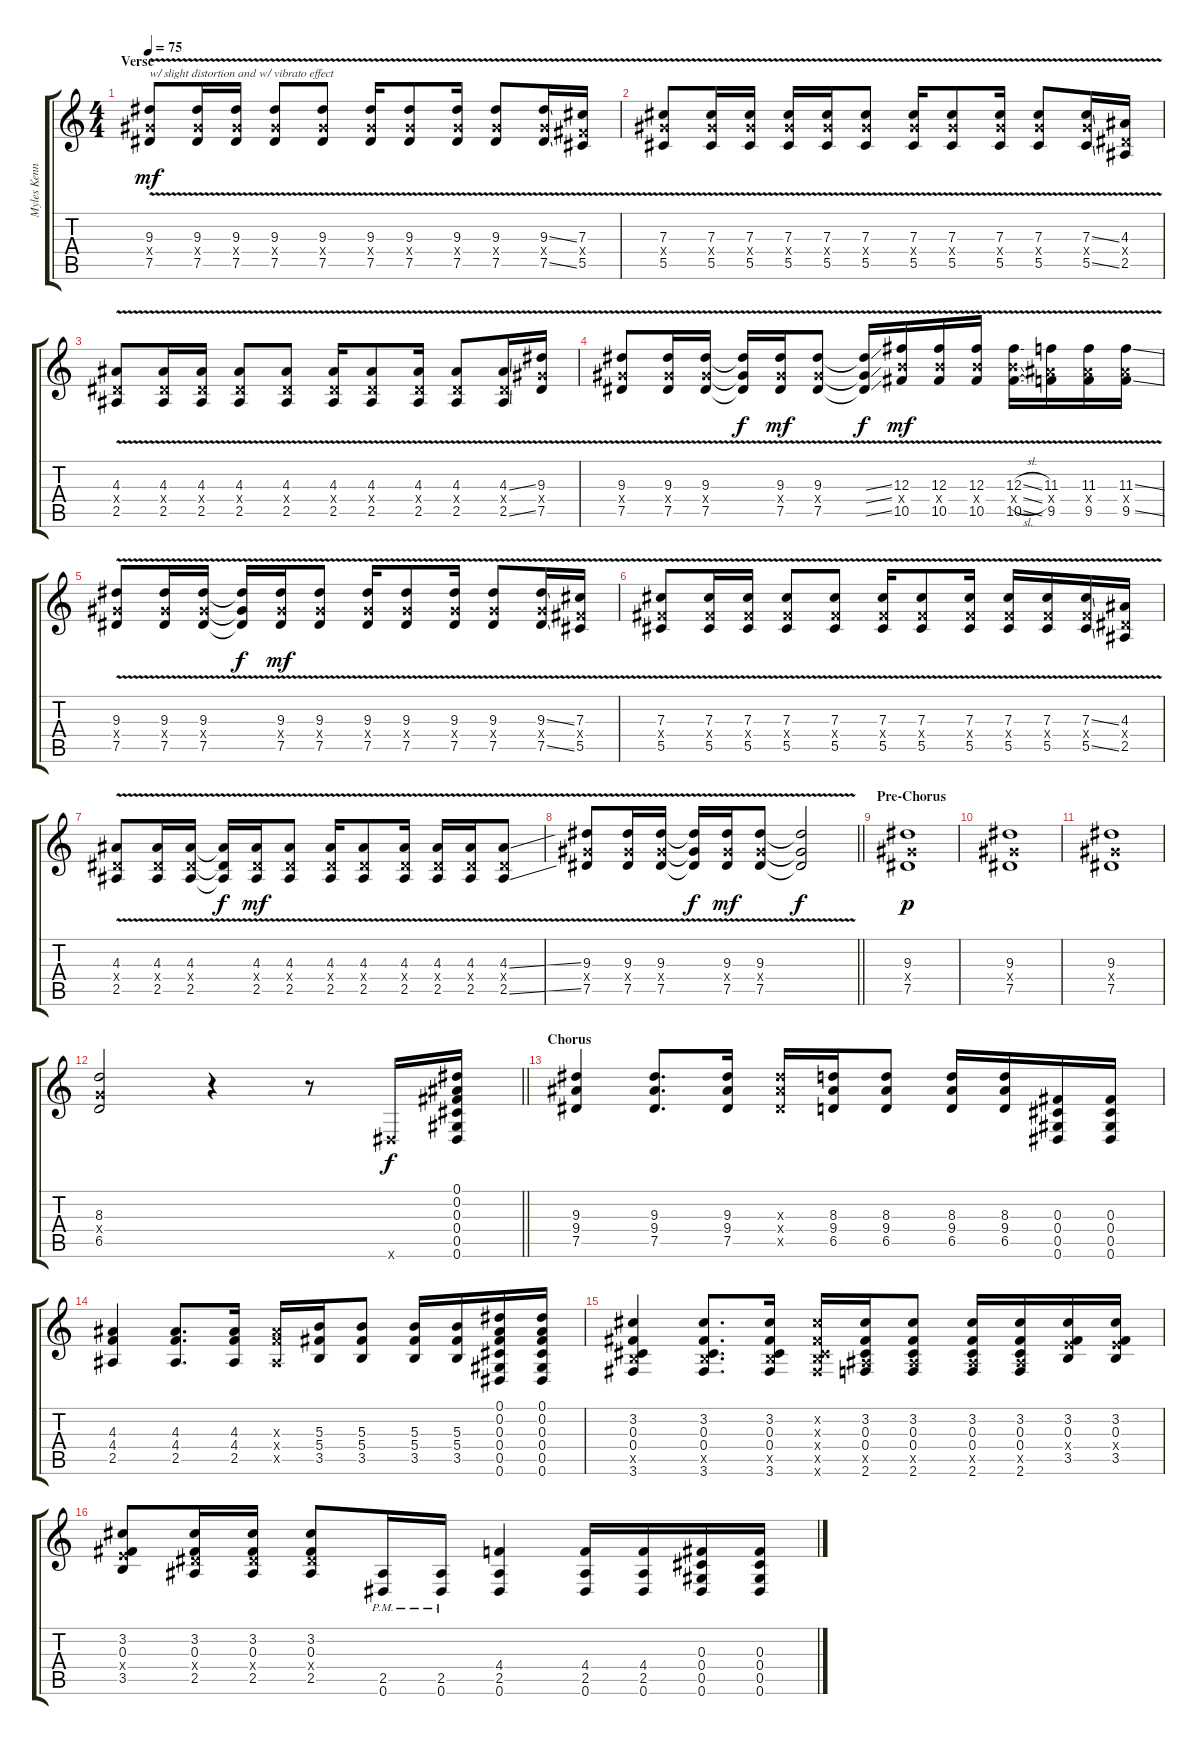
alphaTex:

\track ("Myles Kennedy" "Myles Kenn") {instrument electricguitarclean}
\staff {score tabs}
\tuning (Eb4 Bb3 Gb3 Db3 Ab2 Eb2) {hide}
\ts (4 4)
\section ("" "Verse")
\tempo 75
\clef g2
\ks c
(9.3{v} 7.4{x} 7.5{v}).8{txt "w/ slight distortion and w/ vibrato effect" dy mf volume 13 instrument electricguitarclean} (9.3{v} 7.4{x} 7.5{v}).16 (9.3{v} 7.4{x} 7.5{v}).16 (9.3{v} 7.4{x} 7.5{v}).8 (9.3{v} 7.4{x} 7.5{v}).8 (9.3{v} 7.4{x} 7.5{v}).16 (9.3{v} 7.4{x} 7.5{v}).8 (9.3{v} 7.4{x} 7.5{v}).16 (9.3{v} 7.4{x} 7.5{v}).8 (9.3{v ss} 7.4{x} 7.5{v ss}).16 (7.3{v} 5.4{x} 5.5{v}).16 |
(7.3{v} 7.4{x} 5.5{v}).8 (7.3{v} 7.4{x} 5.5{v}).16 (7.3{v} 7.4{x} 5.5{v}).16 (7.3{v} 7.4{x} 5.5{v}).16 (7.3{v} 7.4{x} 5.5{v}).16 (7.3{v} 7.4{x} 5.5{v}).8 (7.3{v} 7.4{x} 5.5{v}).16 (7.3{v} 7.4{x} 5.5{v}).8 (7.3{v} 7.4{x} 5.5{v}).16 (7.3{v} 7.4{x} 5.5{v}).8 (7.3{v ss} 7.4{x} 5.5{v ss}).16 (4.3{v} 2.4{x} 2.5{v}).16 |
(4.3{v} 2.4{x} 2.5{v}).8 (4.3{v} 2.4{x} 2.5{v}).16 (4.3{v} 2.4{x} 2.5{v}).16 (4.3{v} 2.4{x} 2.5{v}).8 (4.3{v} 2.4{x} 2.5{v}).8 (4.3{v} 2.4{x} 2.5{v}).16 (4.3{v} 2.4{x} 2.5{v}).8 (4.3{v} 2.4{x} 2.5{v}).16 (4.3{v} 2.4{x} 2.5{v}).8 (4.3{v ss} 2.4{x} 2.5{v ss}).16 (9.3{v} 7.4{x} 7.5{v}).16 |
(9.3{v} 7.4{x} 7.5{v}).8 (9.3{v} 7.4{x} 7.5{v}).16 (9.3{v} 7.4{x} 7.5{v}).16 (9.3{t} 7.4{t} 7.5{t}).16{dy f} (9.3{v} 7.4{x} 7.5{v}).16{dy mf} (9.3{v} 7.4{x} 7.5{v}).8 (9.3{v ss t} 7.4{v ss t} 7.5{v ss t}).16{dy f} (12.3{v} 10.4{x} 10.5{v}).16{dy mf} (12.3{v} 10.4{x} 10.5{v}).16 (12.3{v} 10.4{x} 10.5{v}).16 (12.3{v sl} 10.4{sl x} 10.5{v sl}).16 (11.3{v} 9.4{x} 9.5{v}).16 (11.3{v} 9.4{x} 9.5{v}).16 (11.3{v ss} 9.4{x} 9.5{v ss}).16 |
(9.3{v} 7.4{x} 7.5{v}).8 (9.3{v} 7.4{x} 7.5{v}).16 (9.3{v} 7.4{x} 7.5{v}).16 (9.3{t} 7.4{t} 7.5{t}).16{dy f} (9.3{v} 7.4{x} 7.5{v}).16{dy mf} (9.3{v} 7.4{x} 7.5{v}).8 (9.3{v} 7.4{x} 7.5{v}).16 (9.3{v} 7.4{x} 7.5{v}).8 (9.3{v} 7.4{x} 7.5{v}).16 (9.3{v} 7.4{x} 7.5{v}).8 (9.3{v ss} 7.4{x} 7.5{v ss}).16 (7.3{v} 5.4{x} 5.5{v}).16 |
(7.3{v} 5.4{x} 5.5{v}).8 (7.3{v} 5.4{x} 5.5{v}).16 (7.3{v} 5.4{x} 5.5{v}).16 (7.3{v} 5.4{x} 5.5{v}).8 (7.3{v} 5.4{x} 5.5{v}).8 (7.3{v} 5.4{x} 5.5{v}).16 (7.3{v} 5.4{x} 5.5{v}).8 (7.3{v} 5.4{x} 5.5{v}).16 (7.3{v} 5.4{x} 5.5{v}).16 (7.3{v} 5.4{x} 5.5{v}).16 (7.3{v ss} 5.4{x} 5.5{v ss}).16 (4.3{v} 2.4{x} 2.5{v}).16 |
(4.3{v} 2.4{x} 2.5{v}).8 (4.3{v} 2.4{x} 2.5{v}).16 (4.3{v} 2.4{x} 2.5{v}).16 (4.3{t} 2.4{t} 2.5{t}).16{dy f} (4.3{v} 2.4{x} 2.5{v}).16{dy mf} (4.3{v} 2.4{x} 2.5{v}).8 (4.3{v} 2.4{x} 2.5{v}).16 (4.3{v} 2.4{x} 2.5{v}).8 (4.3{v} 2.4{x} 2.5{v}).16 (4.3{v} 2.4{x} 2.5{v}).16 (4.3{v} 2.4{x} 2.5{v}).16 (4.3{v ss} 2.4{x} 2.5{v ss}).8 |
\barLineRight lightlight
(9.3{v} 7.4{x} 7.5{v}).8 (9.3{v} 7.4{x} 7.5{v}).16 (9.3{v} 7.4{x} 7.5{v}).16 (9.3{t} 7.4{t} 7.5{t}).16{dy f} (9.3{v} 7.4{x} 7.5{v}).16{dy mf} (9.3{v} 7.4{x} 7.5{v}).8 (9.3{t} 7.4{t} 7.5{t}).2{dy f} |
\section ("" "Pre-Chorus")
(9.3 7.4{x} 7.5).1{dy p} |
(9.3 7.4{x} 7.5).1 |
(9.3 7.4{x} 7.5).1 |
\barLineRight lightlight
(8.3 6.4{x} 6.5).2 r.4 r.8 0.6{x}.16{dy f instrument distortionguitar} (0.1 0.2 0.3 0.4 0.5 0.6).16 |
\section ("" "Chorus")
(9.3 9.4 7.5).4 (9.3 9.4 7.5).8{d} (9.3 9.4 7.5).16 (9.3{x} 9.4{x} 7.5{x}).16 (8.3 9.4 6.5).16 (8.3 9.4 6.5).8 (8.3 9.4 6.5).16 (8.3 9.4 6.5).16 (0.3 0.4 0.5 0.6).16 (0.3 0.4 0.5 0.6).16 |
(4.3 4.4 2.5).4 (4.3 4.4 2.5).8{d} (4.3 4.4 2.5).16 (4.3{x} 4.4{x} 2.5{x}).16 (5.3 5.4 3.5).16 (5.3 5.4 3.5).8 (5.3 5.4 3.5).16 (5.3 5.4 3.5).16 (0.1 0.2 0.3 0.4 0.5 0.6).16 (0.1 0.2 0.3 0.4 0.5 0.6).16 |
(3.2 0.3 0.4 3.5{x} 3.6).4 (3.2 0.3 0.4 3.5{x} 3.6).8{d} (3.2 0.3 0.4 3.5{x} 3.6).16 (3.2{x} 0.3{x} 0.4{x} 3.5{x} 3.6{x}).16 (3.2 0.3 0.4 2.5{x} 2.6).16 (3.2 0.3 0.4 2.5{x} 2.6).8 (3.2 0.3 0.4 2.5{x} 2.6).16 (3.2 0.3 0.4 2.5{x} 2.6).16 (3.2 0.3 3.4{x} 3.5).16 (3.2 0.3 3.4{x} 3.5).16 |
(3.2 0.3 3.4{x} 3.5).8 (3.2 0.3 2.4{x} 2.5).16 (3.2 0.3 2.4{x} 2.5).16 (3.2 0.3 2.4{x} 2.5).8 (2.5{pm} 0.6{pm}).16 (2.5{pm} 0.6{pm}).16 (4.4 2.5 0.6).4 (4.4 2.5 0.6).16 (4.4 2.5 0.6).16 (0.3 0.4 0.5 0.6).16 (0.3 0.4 0.5 0.6).16
